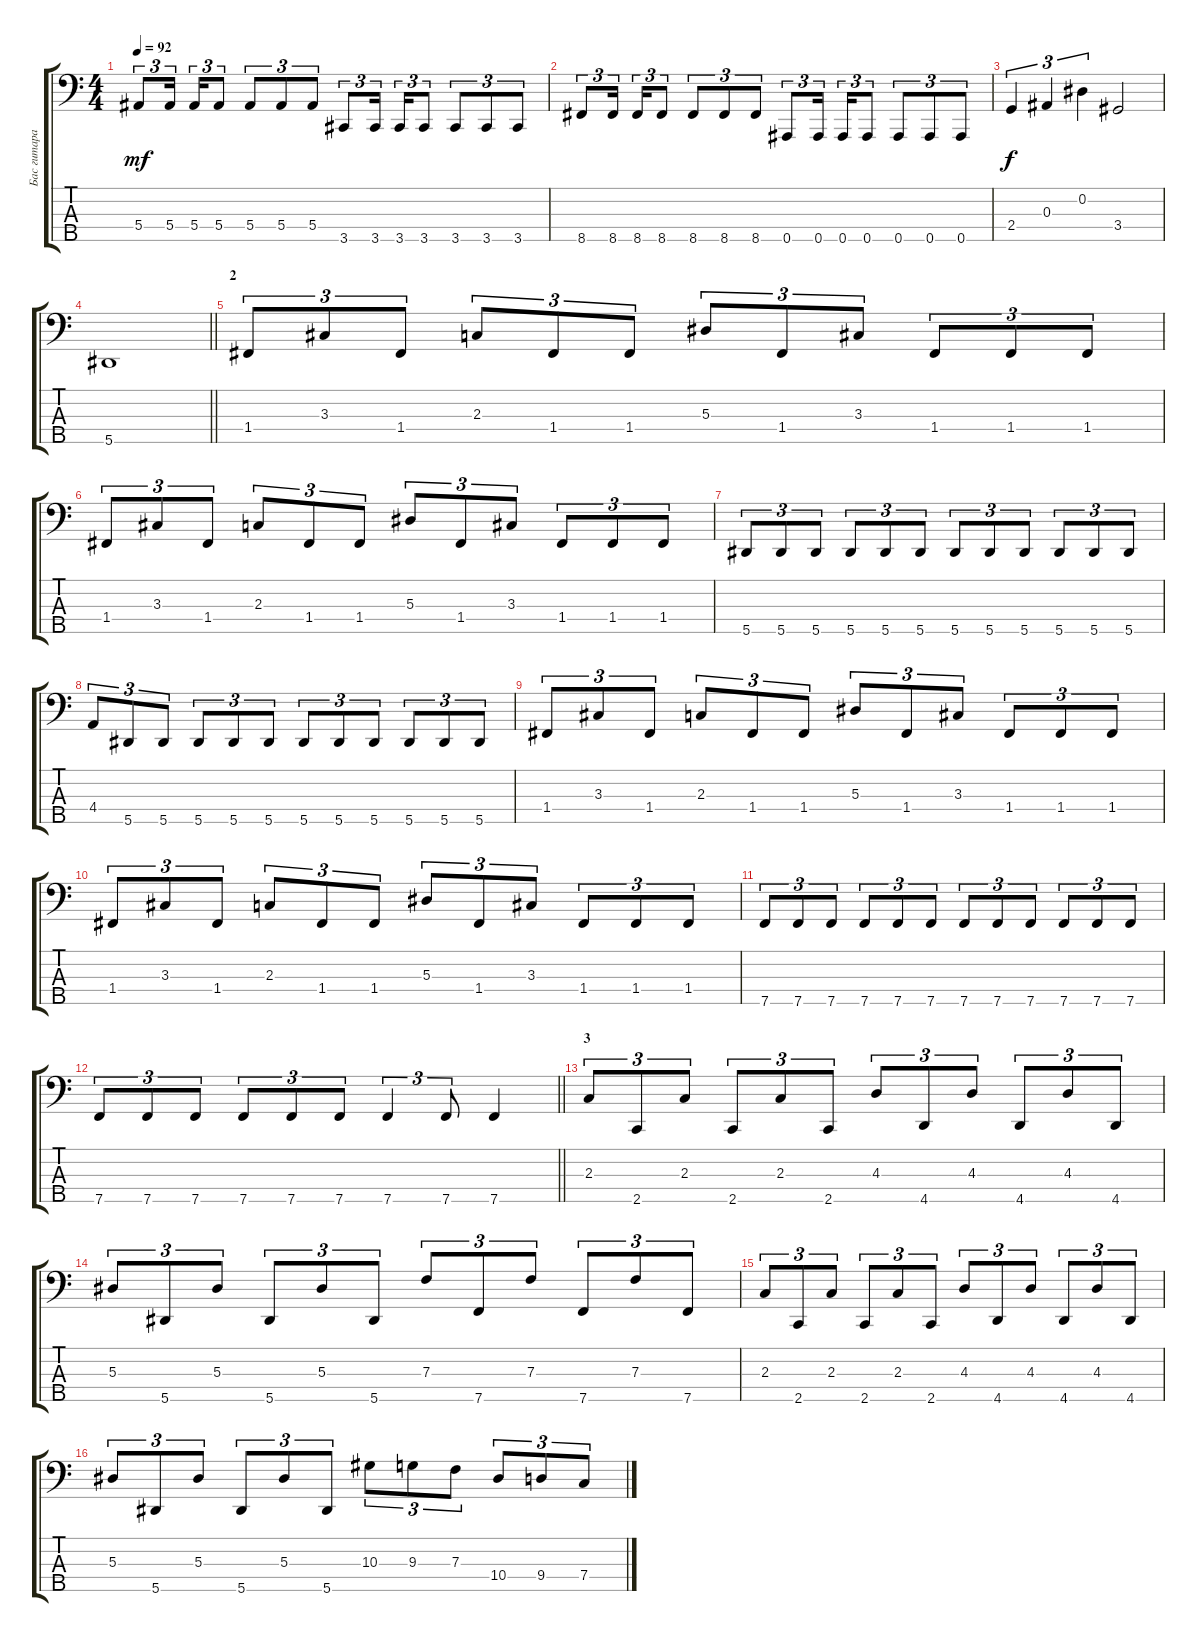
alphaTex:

\track ("Бас гитара" "Бас гитара") {instrument electricbasspick}
\staff {score tabs}
\tuning (G2 Eb2 Bb1 F1 Bb0) {hide}
\ts (4 4)
\tempo 92
\clef f4
\ks c
5.4.8{tu (3 2) dy mf} 5.4.16{tu (3 2) beam splitsecondary} 5.4.16{tu (3 2)} 5.4.8{tu (3 2)} 5.4.8{tu (3 2)} 5.4.8{tu (3 2)} 5.4.8{tu (3 2)} 3.5.8{tu (3 2)} 3.5.16{tu (3 2) beam splitsecondary} 3.5.16{tu (3 2)} 3.5.8{tu (3 2)} 3.5.8{tu (3 2)} 3.5.8{tu (3 2)} 3.5.8{tu (3 2)} |
8.5.8{tu (3 2)} 8.5.16{tu (3 2) beam splitsecondary} 8.5.16{tu (3 2)} 8.5.8{tu (3 2)} 8.5.8{tu (3 2)} 8.5.8{tu (3 2)} 8.5.8{tu (3 2)} 0.5.8{tu (3 2)} 0.5.16{tu (3 2) beam splitsecondary} 0.5.16{tu (3 2)} 0.5.8{tu (3 2)} 0.5.8{tu (3 2)} 0.5.8{tu (3 2)} 0.5.8{tu (3 2)} |
2.4.4{tu (3 2) dy f} 0.3.4{tu (3 2)} 0.2.4{tu (3 2)} 3.4.2 |
\barLineRight lightlight
5.5.1 |
\section ("" "2")
1.4.8{tu (3 2)} 3.3.8{tu (3 2)} 1.4.8{tu (3 2)} 2.3.8{tu (3 2)} 1.4.8{tu (3 2)} 1.4.8{tu (3 2)} 5.3.8{tu (3 2)} 1.4.8{tu (3 2)} 3.3.8{tu (3 2)} 1.4.8{tu (3 2)} 1.4.8{tu (3 2)} 1.4.8{tu (3 2)} |
1.4.8{tu (3 2)} 3.3.8{tu (3 2)} 1.4.8{tu (3 2)} 2.3.8{tu (3 2)} 1.4.8{tu (3 2)} 1.4.8{tu (3 2)} 5.3.8{tu (3 2)} 1.4.8{tu (3 2)} 3.3.8{tu (3 2)} 1.4.8{tu (3 2)} 1.4.8{tu (3 2)} 1.4.8{tu (3 2)} |
5.5.8{tu (3 2)} 5.5.8{tu (3 2)} 5.5.8{tu (3 2)} 5.5.8{tu (3 2)} 5.5.8{tu (3 2)} 5.5.8{tu (3 2)} 5.5.8{tu (3 2)} 5.5.8{tu (3 2)} 5.5.8{tu (3 2)} 5.5.8{tu (3 2)} 5.5.8{tu (3 2)} 5.5.8{tu (3 2)} |
4.4.8{tu (3 2)} 5.5.8{tu (3 2)} 5.5.8{tu (3 2)} 5.5.8{tu (3 2)} 5.5.8{tu (3 2)} 5.5.8{tu (3 2)} 5.5.8{tu (3 2)} 5.5.8{tu (3 2)} 5.5.8{tu (3 2)} 5.5.8{tu (3 2)} 5.5.8{tu (3 2)} 5.5.8{tu (3 2)} |
1.4.8{tu (3 2)} 3.3.8{tu (3 2)} 1.4.8{tu (3 2)} 2.3.8{tu (3 2)} 1.4.8{tu (3 2)} 1.4.8{tu (3 2)} 5.3.8{tu (3 2)} 1.4.8{tu (3 2)} 3.3.8{tu (3 2)} 1.4.8{tu (3 2)} 1.4.8{tu (3 2)} 1.4.8{tu (3 2)} |
1.4.8{tu (3 2)} 3.3.8{tu (3 2)} 1.4.8{tu (3 2)} 2.3.8{tu (3 2)} 1.4.8{tu (3 2)} 1.4.8{tu (3 2)} 5.3.8{tu (3 2)} 1.4.8{tu (3 2)} 3.3.8{tu (3 2)} 1.4.8{tu (3 2)} 1.4.8{tu (3 2)} 1.4.8{tu (3 2)} |
7.5.8{tu (3 2)} 7.5.8{tu (3 2)} 7.5.8{tu (3 2)} 7.5.8{tu (3 2)} 7.5.8{tu (3 2)} 7.5.8{tu (3 2)} 7.5.8{tu (3 2)} 7.5.8{tu (3 2)} 7.5.8{tu (3 2)} 7.5.8{tu (3 2)} 7.5.8{tu (3 2)} 7.5.8{tu (3 2)} |
\barLineRight lightlight
7.5.8{tu (3 2)} 7.5.8{tu (3 2)} 7.5.8{tu (3 2)} 7.5.8{tu (3 2)} 7.5.8{tu (3 2)} 7.5.8{tu (3 2)} 7.5.4{tu (3 2)} 7.5.8{tu (3 2)} 7.5.4 |
\section ("" "3")
2.3.8{tu (3 2)} 2.5.8{tu (3 2)} 2.3.8{tu (3 2)} 2.5.8{tu (3 2)} 2.3.8{tu (3 2)} 2.5.8{tu (3 2)} 4.3.8{tu (3 2)} 4.5.8{tu (3 2)} 4.3.8{tu (3 2)} 4.5.8{tu (3 2)} 4.3.8{tu (3 2)} 4.5.8{tu (3 2)} |
5.3.8{tu (3 2)} 5.5.8{tu (3 2)} 5.3.8{tu (3 2)} 5.5.8{tu (3 2)} 5.3.8{tu (3 2)} 5.5.8{tu (3 2)} 7.3.8{tu (3 2)} 7.5.8{tu (3 2)} 7.3.8{tu (3 2)} 7.5.8{tu (3 2)} 7.3.8{tu (3 2)} 7.5.8{tu (3 2)} |
2.3.8{tu (3 2)} 2.5.8{tu (3 2)} 2.3.8{tu (3 2)} 2.5.8{tu (3 2)} 2.3.8{tu (3 2)} 2.5.8{tu (3 2)} 4.3.8{tu (3 2)} 4.5.8{tu (3 2)} 4.3.8{tu (3 2)} 4.5.8{tu (3 2)} 4.3.8{tu (3 2)} 4.5.8{tu (3 2)} |
5.3.8{tu (3 2)} 5.5.8{tu (3 2)} 5.3.8{tu (3 2)} 5.5.8{tu (3 2)} 5.3.8{tu (3 2)} 5.5.8{tu (3 2)} 10.3.8{tu (3 2)} 9.3.8{tu (3 2)} 7.3.8{tu (3 2)} 10.4.8{tu (3 2)} 9.4.8{tu (3 2)} 7.4.8{tu (3 2)}
